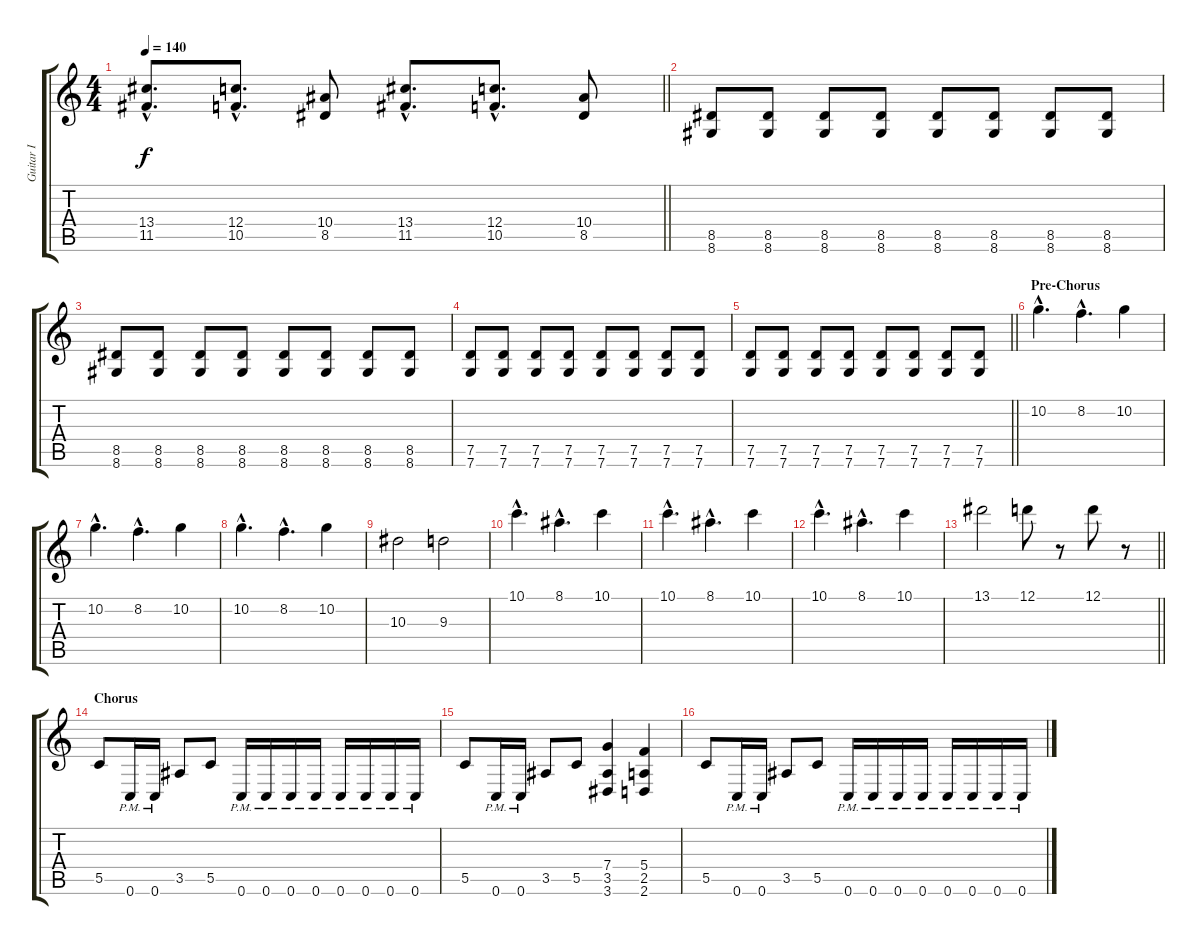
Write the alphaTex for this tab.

\track ("Guitar I" "Guitar I") {instrument distortionguitar}
\staff {score tabs}
\tuning (D4 A3 F3 C3 G2 C2) {hide}
\ts (4 4)
\tempo 140
\clef g2
\barLineRight lightlight
\ks c
(13.4{hac} 11.5{hac}).8{d dy f} (12.4{hac} 10.5{hac}).8{d} (10.4 8.5).8 (13.4{hac} 11.5{hac}).8{d} (12.4{hac} 10.5{hac}).8{d} (10.4 8.5).8 |
\section ("" "")
(8.5 8.6).8 (8.5 8.6).8 (8.5 8.6).8 (8.5 8.6).8 (8.5 8.6).8 (8.5 8.6).8 (8.5 8.6).8 (8.5 8.6).8 |
(8.5 8.6).8 (8.5 8.6).8 (8.5 8.6).8 (8.5 8.6).8 (8.5 8.6).8 (8.5 8.6).8 (8.5 8.6).8 (8.5 8.6).8 |
(7.5 7.6).8 (7.5 7.6).8 (7.5 7.6).8 (7.5 7.6).8 (7.5 7.6).8 (7.5 7.6).8 (7.5 7.6).8 (7.5 7.6).8 |
\barLineRight lightlight
(7.5 7.6).8 (7.5 7.6).8 (7.5 7.6).8 (7.5 7.6).8 (7.5 7.6).8 (7.5 7.6).8 (7.5 7.6).8 (7.5 7.6).8 |
\section ("" "Pre-Chorus")
10.2{hac}.4{d} 8.2{hac}.4{d} 10.2.4 |
10.2{hac}.4{d} 8.2{hac}.4{d} 10.2.4 |
10.2{hac}.4{d} 8.2{hac}.4{d} 10.2.4 |
10.3.2 9.3.2 |
10.1{hac}.4{d} 8.1{hac}.4{d} 10.1.4 |
10.1{hac}.4{d} 8.1{hac}.4{d} 10.1.4 |
10.1{hac}.4{d} 8.1{hac}.4{d} 10.1.4 |
\barLineRight lightlight
13.1.2 12.1.8 r.8 12.1.8 r.8 |
\section ("" "Chorus")
5.5.8 0.6{pm}.16 0.6{pm}.16 3.5.8 5.5.8 0.6{pm}.16 0.6{pm}.16 0.6{pm}.16 0.6{pm}.16 0.6{pm}.16 0.6{pm}.16 0.6{pm}.16 0.6{pm}.16 |
5.5.8 0.6{pm}.16 0.6{pm}.16 3.5.8 5.5.8 (7.4 3.5 3.6).4 (5.4 2.5 2.6).4 |
5.5.8 0.6{pm}.16 0.6{pm}.16 3.5.8 5.5.8 0.6{pm}.16 0.6{pm}.16 0.6{pm}.16 0.6{pm}.16 0.6{pm}.16 0.6{pm}.16 0.6{pm}.16 0.6{pm}.16
